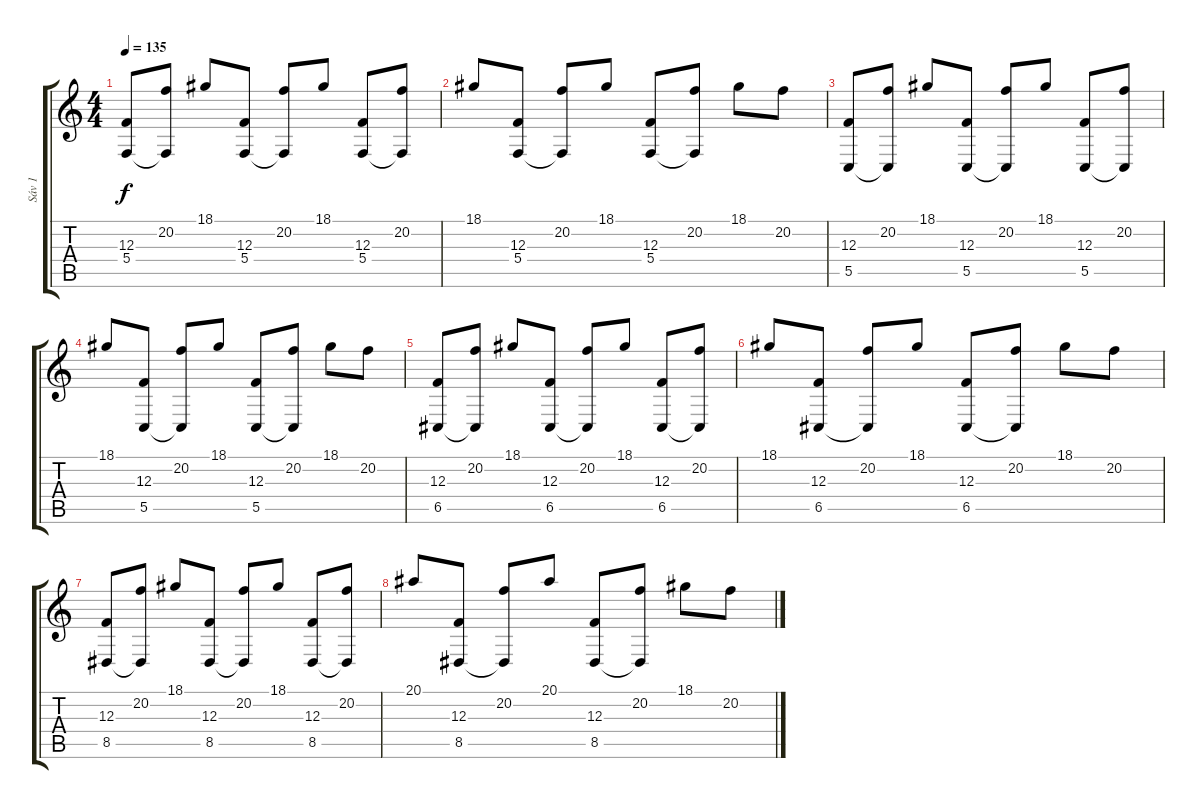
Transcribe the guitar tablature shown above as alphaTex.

\track ("Sáv 1" "Sáv 1") {instrument acousticgrandpiano}
\staff {score tabs}
\tuning (D4 A3 F3 C3 G2 C2) {hide}
\ts (4 4)
\tempo 135
\clef g2
\ks c
(12.3 5.4).8{dy f} (20.2 5.4{t}).8 18.1.8 (12.3 5.4).8 (20.2 5.4{t}).8 18.1.8 (12.3 5.4).8 (20.2 5.4{t}).8 |
18.1.8 (12.3 5.4).8 (20.2 5.4{t}).8 18.1.8 (12.3 5.4).8 (20.2 5.4{t}).8 18.1.8 20.2.8 |
(12.3 5.5).8 (20.2 5.5{t}).8 18.1.8 (12.3 5.5).8 (20.2 5.5{t}).8 18.1.8 (12.3 5.5).8 (20.2 5.5{t}).8 |
18.1.8 (12.3 5.5).8 (20.2 5.5{t}).8 18.1.8 (12.3 5.5).8 (20.2 5.5{t}).8 18.1.8 20.2.8 |
(12.3 6.5).8 (20.2 6.5{t}).8 18.1.8 (12.3 6.5).8 (20.2 6.5{t}).8 18.1.8 (12.3 6.5).8 (20.2 6.5{t}).8 |
18.1.8 (12.3 6.5).8 (20.2 6.5{t}).8 18.1.8 (12.3 6.5).8 (20.2 6.5{t}).8 18.1.8 20.2.8 |
(12.3 8.5).8 (20.2 8.5{t}).8 18.1.8 (12.3 8.5).8 (20.2 8.5{t}).8 18.1.8 (12.3 8.5).8 (20.2 8.5{t}).8 |
20.1.8 (12.3 8.5).8 (20.2 8.5{t}).8 20.1.8 (12.3 8.5).8 (20.2 8.5{t}).8 18.1.8 20.2.8
